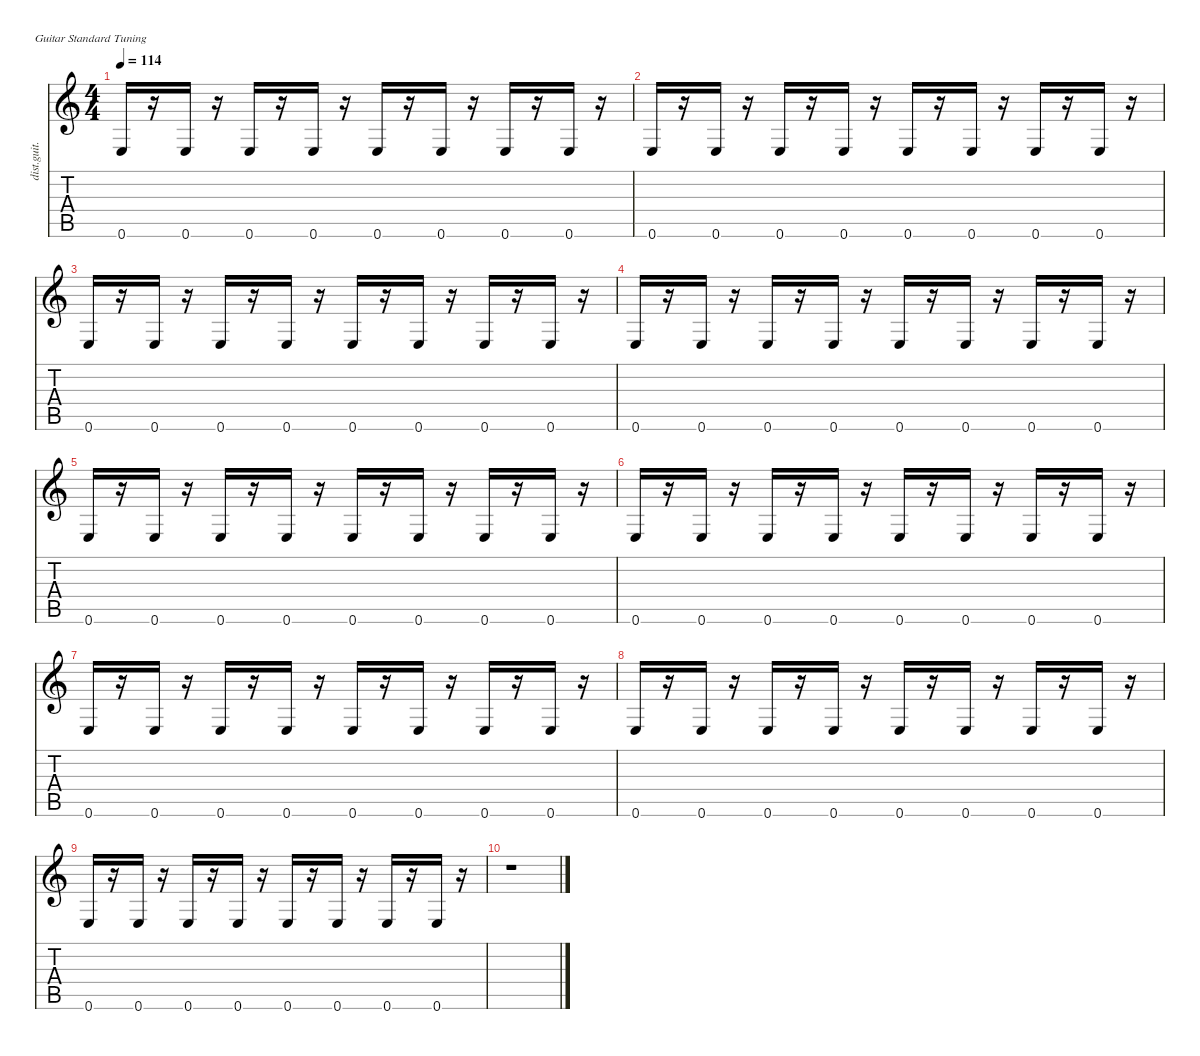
\defaultSystemsLayout 4
\hideDynamics
\bracketExtendMode nobrackets
\otherSystemsTrackNameOrientation horizontal
\track ("Rythm Guitar" "dist.guit.") {instrument distortionguitar}
\staff {score tabs}
\tuning (E4 B3 G3 D3 A2 E2)
\ts (4 4)
\tempo 114
\clef g2
\ks c
0.6.16{dy f} r.16 0.6.16 r.16 0.6.16 r.16 0.6.16{dy ff} r.16 0.6.16 r.16 0.6.16{dy f} r.16 0.6.16 r.16 0.6.16 r.16 |
0.6.16 r.16 0.6.16 r.16 0.6.16{dy ff} r.16 0.6.16{dy f} r.16 0.6.16 r.16 0.6.16 r.16 0.6.16 r.16 0.6.16 r.16 |
0.6.16 r.16 0.6.16 r.16 0.6.16 r.16 0.6.16 r.16 0.6.16{dy ff} r.16 0.6.16{dy f} r.16 0.6.16 r.16 0.6.16 r.16 |
0.6.16{dy ff} r.16 0.6.16{dy f} r.16 0.6.16 r.16 0.6.16 r.16 0.6.16 r.16 0.6.16 r.16 0.6.16 r.16 0.6.16 r.16 |
0.6.16 r.16 0.6.16 r.16 0.6.16 r.16 0.6.16 r.16 0.6.16 r.16 0.6.16 r.16 0.6.16 r.16 0.6.16{dy ff} r.16 |
0.6.16{dy f} r.16 0.6.16 r.16 0.6.16 r.16 0.6.16 r.16 0.6.16 r.16 0.6.16 r.16 0.6.16 r.16 0.6.16 r.16 |
0.6.16 r.16 0.6.16 r.16 0.6.16{dy ff} r.16 0.6.16{dy f} r.16 0.6.16 r.16 0.6.16 r.16 0.6.16 r.16 0.6.16 r.16 |
0.6.16 r.16 0.6.16 r.16 0.6.16 r.16 0.6.16 r.16 0.6.16 r.16 0.6.16{dy ff} r.16 0.6.16{dy f} r.16 0.6.16{dy ff} r.16 |
0.6.16 r.16 0.6.16 r.16 0.6.16{dy f} r.16 0.6.16{dy ff} r.16 0.6.16 r.16 0.6.16 r.16 0.6.16 r.16 0.6.16{dy fff} r.16 |
r.1
